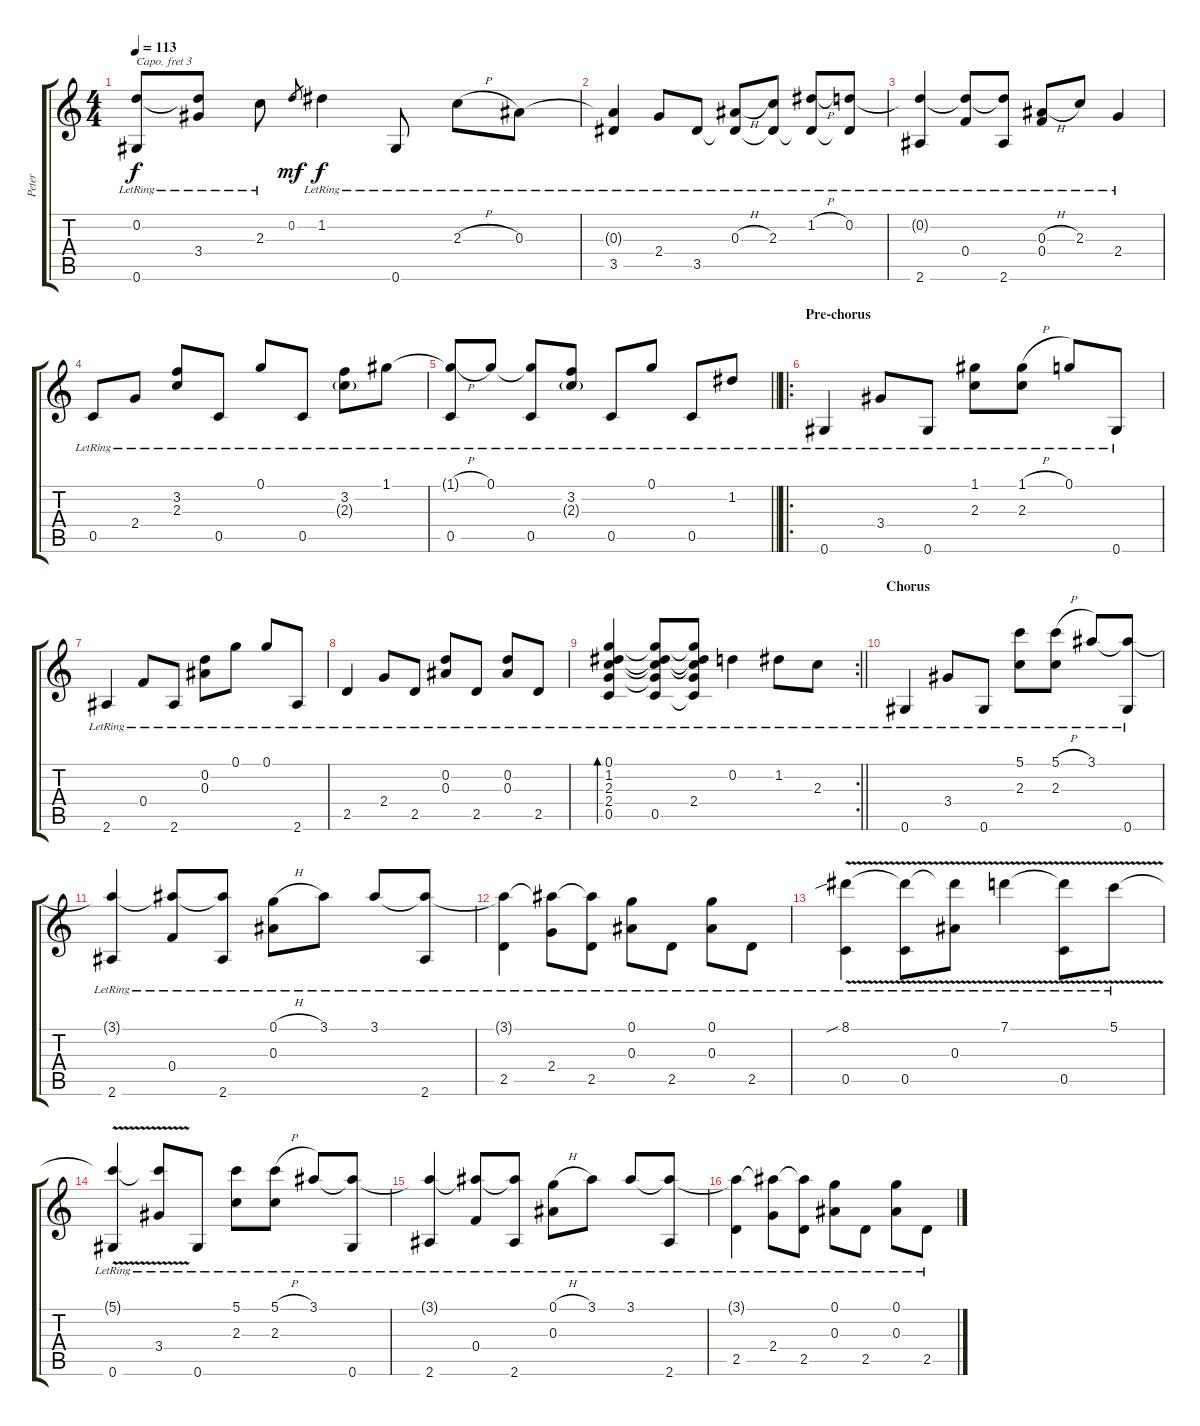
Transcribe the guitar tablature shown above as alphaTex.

\track ("Peter" "Peter") {instrument acousticguitarsteel}
\staff {score tabs}
\capo 3
\tuning (E4 B3 G3 D3 A2 F2) {hide}
\ts (4 4)
\tempo 113
\clef g2
\ks c
(0.2{lr t} 0.6{lr}).8{dy f} (0.2{lr t} 3.4{lr}).8 2.3{lr}.8 0.2.8{gr dy mf} 1.2{lr}.4{dy f} 0.6{lr}.8 2.3{h lr}.8 0.3{lr}.8 |
(0.3{lr t} 3.5{lr}).4 2.4{lr}.8 3.5{lr}.8 (0.3{h lr} 3.5{lr t}).8 (2.3{lr} 3.5{lr t}).8 (1.2{h lr} 3.5{lr t}).8 (0.2{lr} 3.5{lr t}).8 |
(0.2{lr t} 2.6{lr}).4 (0.2{lr t} 0.4{lr}).8 (0.2{lr t} 2.6{lr}).8 (0.3{h lr} 0.4{lr}).8 2.3{lr}.8 2.4{lr}.4 |
0.5{lr}.8 2.4{lr}.8 (3.2{lr} 2.3{lr}).8 0.5{lr}.8 0.1{lr}.8 0.5{lr}.8 (3.2{lr} 2.3{g lr}).8 1.1{lr}.8 |
\barLineRight lightlight
(1.1{h lr t} 0.5{lr}).8 0.1{lr}.8 (0.1{lr t} 0.5{lr}).8 (3.2{lr} 2.3{g lr}).8 0.5{lr}.8 0.1{lr}.8 0.5{lr}.8 1.2{lr}.8 |
\ro
\section ("" "Pre-chorus")
0.6{lr}.4 3.4{lr}.8 0.6{lr}.8 (1.1{lr} 2.3{lr}).8 (1.1{h lr} 2.3{lr}).8 0.1{lr}.8 0.6{lr}.8 |
2.6{lr}.4 0.4{lr}.8 2.6{lr}.8 (0.2{lr} 0.3{lr}).8 0.1{lr}.8 0.1{lr}.8 2.6{lr}.8 |
2.5{lr}.4 2.4{lr}.8 2.5{lr}.8 (0.2{lr} 0.3{lr}).8 2.5{lr}.8 (0.2{lr} 0.3{lr}).8 2.5{lr}.8 |
\rc 2
\barLineRight lightlight
(0.1{lr} 1.2{lr} 2.3{lr} 2.4{lr} 0.5{lr}).4{bd 30} (0.1{lr t} 1.2{lr t} 2.3{lr t} 2.4{lr t} 0.5{lr}).8 (0.1{lr t} 1.2{lr t} 2.3{lr t} 2.4 0.5{lr t}).8 0.2{lr}.4 1.2{lr}.8 2.3{lr}.8 |
\section ("" "Chorus")
0.6{lr}.4 3.4{lr}.8 0.6{lr}.8 (5.1{lr} 2.3{lr}).8 (5.1{h lr} 2.3{lr}).8 3.1{lr}.8 (3.1{lr t} 0.6{lr}).8 |
(3.1{lr t} 2.6{lr}).4 (3.1{lr t} 0.4{lr}).8 (3.1{lr t} 2.6{lr}).8 (0.1{h lr} 0.3{lr}).8 3.1{lr}.8 3.1{lr}.8 (3.1{lr t} 2.6{lr}).8 |
(3.1{lr t} 2.5{lr}).4 (3.1{lr t} 2.4{lr}).8 (3.1{lr t} 2.5{lr}).8 (0.1{lr} 0.3{lr}).8 2.5{lr}.8 (0.1{lr} 0.3{lr}).8 2.5{lr}.8 |
(8.1{v sib lr} 0.5{lr}).4 (8.1{v lr t} 0.5{lr}).8 (8.1{v lr t} 0.3{lr}).8 7.1{v lr}.4 (7.1{v lr t} 0.5{lr}).8 5.1{v lr}.8 |
(5.1{v lr t} 0.6{lr}).4 (5.1{v lr t} 3.4{lr}).8 0.6{lr}.8 (5.1{lr} 2.3{lr}).8 (5.1{h lr} 2.3{lr}).8 3.1{lr}.8 (3.1{lr t} 0.6{lr}).8 |
(3.1{lr t} 2.6{lr}).4 (3.1{lr t} 0.4{lr}).8 (3.1{lr t} 2.6{lr}).8 (0.1{h lr} 0.3{lr}).8 3.1{lr}.8 3.1{lr}.8 (3.1{lr t} 2.6{lr}).8 |
(3.1{lr t} 2.5{lr}).4 (3.1{lr t} 2.4{lr}).8 (3.1{lr t} 2.5{lr}).8 (0.1{lr} 0.3{lr}).8 2.5{lr}.8 (0.1{lr} 0.3{lr}).8 2.5{lr}.8
